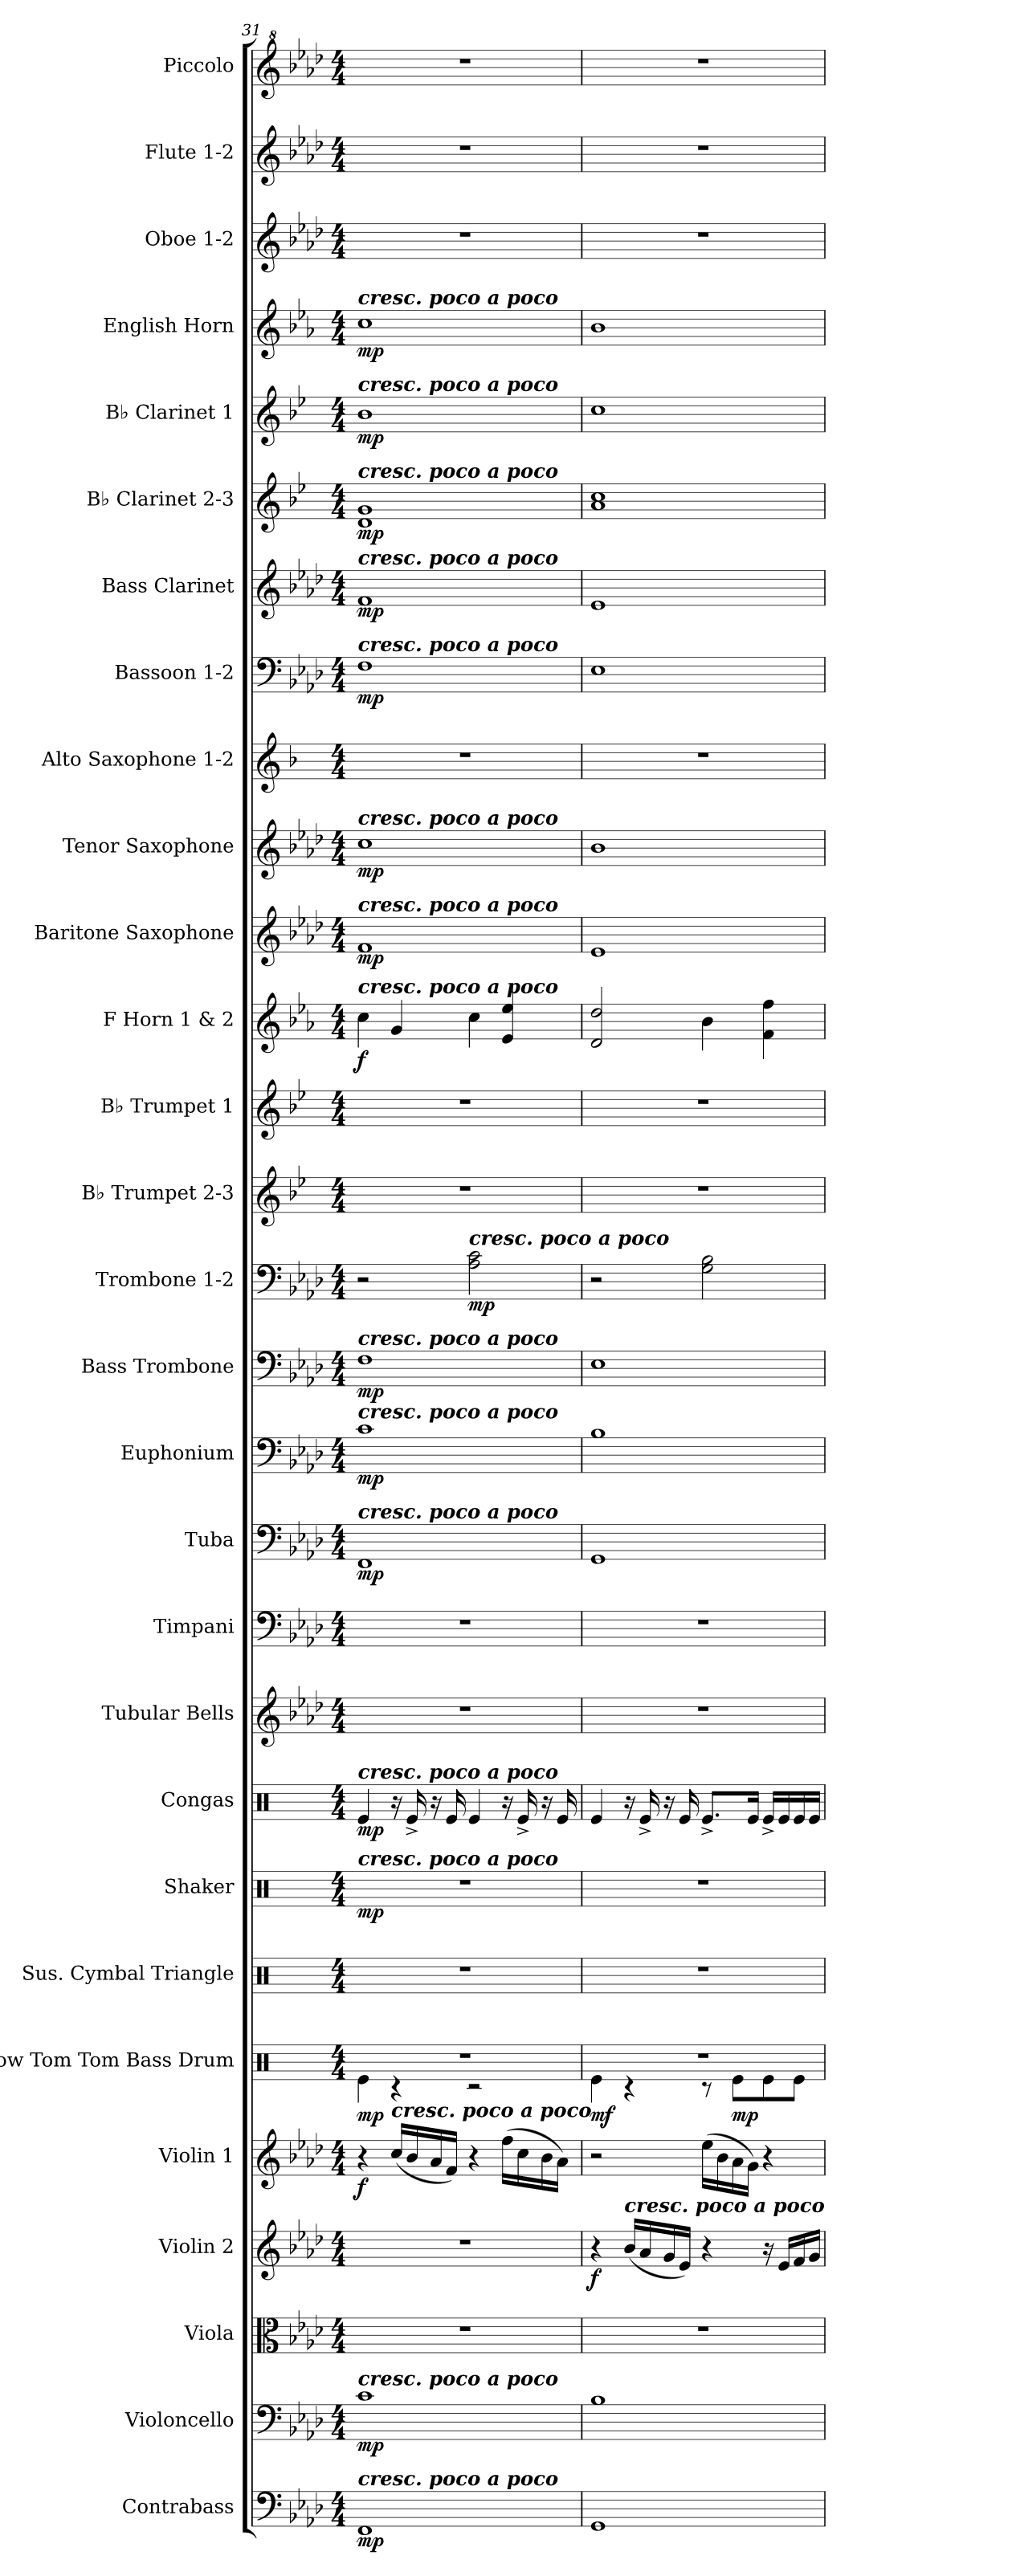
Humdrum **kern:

**kern	**dynam	**kern	**dynam	**kern	**kern	**dynam	**kern	**dynam	**kern	**dynam	**kern	**kern	**dynam	**kern	**dynam	**kern	**kern	**kern	**dynam	**kern	**dynam	**kern	**dynam	**kern	**dynam	**kern	**kern	**kern	**dynam	**kern	**dynam	**kern	**dynam	**kern	**kern	**dynam	**kern	**dynam	**kern	**dynam	**kern	**dynam	**kern	**dynam	**kern	**kern	**kern
*part29	*part29	*part28	*part28	*part27	*part26	*part26	*part25	*part25	*part24	*part24	*part23	*part22	*part22	*part21	*part21	*part20	*part19	*part18	*part18	*part17	*part17	*part16	*part16	*part15	*part15	*part14	*part13	*part12	*part12	*part11	*part11	*part10	*part10	*part9	*part8	*part8	*part7	*part7	*part6	*part6	*part5	*part5	*part4	*part4	*part3	*part2	*part1
*staff29	*staff29	*staff28	*staff28	*staff27	*staff26	*staff26	*staff25	*staff25	*staff24	*staff24	*staff23	*staff22	*staff22	*staff21	*staff21	*staff20	*staff19	*staff18	*staff18	*staff17	*staff17	*staff16	*staff16	*staff15	*staff15	*staff14	*staff13	*staff12	*staff12	*staff11	*staff11	*staff10	*staff10	*staff9	*staff8	*staff8	*staff7	*staff7	*staff6	*staff6	*staff5	*staff5	*staff4	*staff4	*staff3	*staff2	*staff1
*I"Contrabass	*	*I"Violoncello	*	*I"Viola	*I"Violin 2	*	*I"Violin 1	*	*I"Low Tom Tom Bass Drum	*	*I"Sus. Cymbal Triangle	*I"Shaker	*	*I"Congas	*	*I"Tubular Bells	*I"Timpani	*I"Tuba	*	*I"Euphonium	*	*I"Bass Trombone	*	*I"Trombone 1-2	*	*I"B♭ Trumpet 2-3	*I"B♭ Trumpet 1	*I"F Horn 1 &amp; 2	*	*I"Baritone Saxophone	*	*I"Tenor Saxophone	*	*I"Alto Saxophone 1-2	*I"Bassoon 1-2	*	*I"Bass Clarinet	*	*I"B♭ Clarinet 2-3	*	*I"B♭ Clarinet 1	*	*I"English Horn	*	*I"Oboe 1-2	*I"Flute 1-2	*I"Piccolo
*I'Cb.	*	*I'Vc.	*	*I'Vla.	*I'Vln. 2	*	*I'Vln. 1	*	*I'B. Dr.	*	*I'Cym.	*I'Shk	*	*I'Co.	*	*I'Tu. Be.	*I'Timp.	*I'Tba.	*	*I'Euph.	*	*I'B. Tbn.	*	*I'Tbn. 1-2	*	*I'B♭ Tpt. 2-3	*I'B♭ Tpt. 1	*I'F Hn. 1 3	*	*I'Bar. Sax.	*	*I'T. Sax.	*	*I'A. Sax. 1-2	*I'Bsn. 1-2	*	*I'B. Cl.	*	*I'B♭ Cl. 2-3	*	*I'B♭ Cl. 1	*	*I'E. Hn.	*	*I'Ob. 1-2	*I'Fl. 1-2	*I'Picc.
*clefF4	*	*clefF4	*	*clefC3	*clefG2	*	*clefG2	*	*clefX	*	*clefX	*clefX	*	*clefX	*	*clefG2	*clefF4	*clefF4	*	*clefF4	*	*clefF4	*	*clefF4	*	*clefG2	*clefG2	*clefG2	*	*clefG2	*	*clefG2	*	*clefG2	*clefF4	*	*clefG2	*	*clefG2	*	*clefG2	*	*clefG2	*	*clefG2	*clefG2	*clefG^2
*ITrd7c12	*	*	*	*	*	*	*	*	*	*	*	*	*	*	*	*	*	*	*	*	*	*	*	*	*	*ITrd1c2	*ITrd1c2	*ITrd4c7	*	*ITrd12c21	*	*ITrd8c14	*	*ITrd5c9	*	*	*ITrd8c14	*	*ITrd1c2	*	*ITrd1c2	*	*ITrd4c7	*	*	*	*ITrd-7c-12
*k[b-e-a-d-]	*	*k[b-e-a-d-]	*	*k[b-e-a-d-]	*k[b-e-a-d-]	*	*k[b-e-a-d-]	*	*k[]	*	*k[]	*k[]	*	*k[]	*	*k[b-e-a-d-]	*k[b-e-a-d-]	*k[b-e-a-d-]	*	*k[b-e-a-d-]	*	*k[b-e-a-d-]	*	*k[b-e-a-d-]	*	*k[b-e-a-d-]	*k[b-e-a-d-]	*k[b-e-a-d-]	*	*k[b-e-a-d-]	*	*k[b-e-a-d-]	*	*k[b-e-a-d-]	*k[b-e-a-d-]	*	*k[b-e-a-d-]	*	*k[b-e-a-d-]	*	*k[b-e-a-d-]	*	*k[b-e-a-d-]	*	*k[b-e-a-d-]	*k[b-e-a-d-]	*k[b-e-a-d-]
*M4/4	*	*M4/4	*	*M4/4	*M4/4	*	*M4/4	*	*M4/4	*	*M4/4	*M4/4	*	*M4/4	*	*M4/4	*M4/4	*M4/4	*	*M4/4	*	*M4/4	*	*M4/4	*	*M4/4	*M4/4	*M4/4	*	*M4/4	*	*M4/4	*	*M4/4	*M4/4	*	*M4/4	*	*M4/4	*	*M4/4	*	*M4/4	*	*M4/4	*M4/4	*M4/4
=31	=31	=31	=31	=31	=31	=31	=31	=31	=31	=31	=31	=31	=31	=31	=31	=31	=31	=31	=31	=31	=31	=31	=31	=31	=31	=31	=31	=31	=31	=31	=31	=31	=31	=31	=31	=31	=31	=31	=31	=31	=31	=31	=31	=31	=31	=31	=31
*	*	*	*	*	*	*	*	*	*^	*	*	*	*	*	*	*	*	*	*	*	*	*	*	*	*	*	*	*	*	*	*	*	*	*	*	*	*	*	*	*	*	*	*	*	*	*	*
!	!	!	!	!	!	!	!	!	!	!	!	!	!	!	!	!	!	!	!	!	!	!	!	!	!	!	!	!	!	!	!	!	!	!	!	!	!	!	!	!	!	!	!	!LO:TX:a:Bi:t=cresc. poco a poco	!	!	!	!
!	!	!	!	!	!	!	!	!	!	!	!	!	!	!	!	!	!	!	!	!	!	!	!	!	!	!	!	!	!	!	!	!	!	!	!	!	!	!	!	!	!	!LO:TX:a:Bi:t=cresc. poco a poco	!	!	!	!	!	!
!	!	!	!	!	!	!	!	!	!	!	!	!	!	!	!	!	!	!	!	!	!	!	!	!	!	!	!	!	!	!	!	!	!	!	!	!	!	!	!	!LO:TX:a:Bi:t=cresc. poco a poco	!	!	!	!	!	!	!	!
!	!	!	!	!	!	!	!	!	!	!	!	!	!	!	!	!	!	!	!	!	!	!	!	!	!	!	!	!	!	!	!	!	!	!	!	!	!	!LO:TX:a:Bi:t=cresc. poco a poco	!	!	!	!	!	!	!	!	!	!
!	!	!	!	!	!	!	!	!	!	!	!	!	!	!	!	!	!	!	!	!	!	!	!	!	!	!	!	!	!	!	!	!	!	!	!	!LO:TX:a:Bi:t=cresc. poco a poco	!	!	!	!	!	!	!	!	!	!	!	!
!	!	!	!	!	!	!	!	!	!	!	!	!	!	!	!	!	!	!	!	!	!	!	!	!	!	!	!	!	!	!	!	!	!LO:TX:a:Bi:t=cresc. poco a poco	!	!	!	!	!	!	!	!	!	!	!	!	!	!	!
!	!	!	!	!	!	!	!	!	!	!	!	!	!	!	!	!	!	!	!	!	!	!	!	!	!	!	!	!	!	!	!LO:TX:a:Bi:t=cresc. poco a poco	!	!	!	!	!	!	!	!	!	!	!	!	!	!	!	!	!
!	!	!	!	!	!	!	!	!	!	!	!	!	!	!	!	!	!	!	!	!	!	!	!	!	!	!	!	!	!LO:TX:a:Bi:t=cresc. poco a poco	!	!	!	!	!	!	!	!	!	!	!	!	!	!	!	!	!	!	!
!	!	!	!	!	!	!	!	!	!	!	!	!	!	!	!	!	!	!	!	!	!	!	!LO:TX:a:Bi:t=cresc. poco a poco	!	!	!	!	!	!	!	!	!	!	!	!	!	!	!	!	!	!	!	!	!	!	!	!	!
!	!	!	!	!	!	!	!	!	!	!	!	!	!	!	!	!	!	!	!	!	!LO:TX:a:Bi:t=cresc. poco a poco	!	!	!	!	!	!	!	!	!	!	!	!	!	!	!	!	!	!	!	!	!	!	!	!	!	!	!
!	!	!	!	!	!	!	!	!	!	!	!	!	!	!	!	!	!	!	!LO:TX:a:Bi:t=cresc. poco a poco	!	!	!	!	!	!	!	!	!	!	!	!	!	!	!	!	!	!	!	!	!	!	!	!	!	!	!	!	!
!	!	!	!	!	!	!	!	!	!	!	!	!	!	!	!LO:TX:a:Bi:t=cresc. poco a poco	!	!	!	!	!	!	!	!	!	!	!	!	!	!	!	!	!	!	!	!	!	!	!	!	!	!	!	!	!	!	!	!	!
!	!	!	!	!	!	!	!	!	!	!	!	!	!LO:TX:a:Bi:t=cresc. poco a poco	!	!	!	!	!	!	!	!	!	!	!	!	!	!	!	!	!	!	!	!	!	!	!	!	!	!	!	!	!	!	!	!	!	!	!
!	!	!LO:TX:a:Bi:t=cresc. poco a poco	!	!	!	!	!	!	!	!	!	!	!	!	!	!	!	!	!	!	!	!	!	!	!	!	!	!	!	!	!	!	!	!	!	!	!	!	!	!	!	!	!	!	!	!	!	!
!LO:TX:a:Bi:t=cresc. poco a poco	!	!	!	!	!	!	!	!	!	!	!	!	!	!	!	!	!	!	!	!	!	!	!	!	!	!	!	!	!	!	!	!	!	!	!	!	!	!	!	!	!	!	!	!	!	!	!	!
!	!LO:DY:b	!	!LO:DY:b	!	!	!	!	!LO:DY:b	!	!	!LO:DY:b	!	!	!LO:DY:b	!	!LO:DY:b	!	!	!	!LO:DY:b	!	!LO:DY:b	!	!LO:DY:b	!	!	!	!	!	!LO:DY:b	!	!LO:DY:b	!	!LO:DY:b	!	!	!LO:DY:b	!	!LO:DY:b	!	!LO:DY:b	!	!LO:DY:b	!	!LO:DY:b	!	!	!
1FFF	mp	1c	mp	1r	1r	.	4r	f	1r	4Re\	mp	1r	1r	mp	4Re/	mp	1r	1r	1FF	mp	1c	mp	1F	mp	2r	.	1r	1r	4f\	f	1F	mp	1c	mp	1r	1F	mp	1F	mp	1c 1f	mp	1a-	mp	1f	mp	1r	1r	1r
!	!	!	!	!	!	!	!LO:TX:a:Bi:t=cresc. poco a poco	!	!	!	!	!	!	!	!	!	!	!	!	!	!	!	!	!	!	!	!	!	!	!	!	!	!	!	!	!	!	!	!	!	!	!	!	!	!	!	!	!
.	.	.	.	.	.	.	(16cc/LL	.	.	4r	.	.	.	.	16r	.	.	.	.	.	.	.	.	.	.	.	.	.	4c/	.	.	.	.	.	.	.	.	.	.	.	.	.	.	.	.	.	.	.
.	.	.	.	.	.	.	16b-/	.	.	.	.	.	.	.	16Re^/	.	.	.	.	.	.	.	.	.	.	.	.	.	.	.	.	.	.	.	.	.	.	.	.	.	.	.	.	.	.	.	.	.
.	.	.	.	.	.	.	16a-/	.	.	.	.	.	.	.	16r	.	.	.	.	.	.	.	.	.	.	.	.	.	.	.	.	.	.	.	.	.	.	.	.	.	.	.	.	.	.	.	.	.
.	.	.	.	.	.	.	16f/JJ)	.	.	.	.	.	.	.	16Re/	.	.	.	.	.	.	.	.	.	.	.	.	.	.	.	.	.	.	.	.	.	.	.	.	.	.	.	.	.	.	.	.	.
!	!	!	!	!	!	!	!	!	!	!	!	!	!	!	!	!	!	!	!	!	!	!	!	!	!LO:TX:a:Bi:t=cresc. poco a poco	!	!	!	!	!	!	!	!	!	!	!	!	!	!	!	!	!	!	!	!	!	!	!
!	!	!	!	!	!	!	!	!	!	!	!	!	!	!	!	!	!	!	!	!	!	!	!	!	!	!LO:DY:b	!	!	!	!	!	!	!	!	!	!	!	!	!	!	!	!	!	!	!	!	!	!
.	.	.	.	.	.	.	4r	.	.	2r	.	.	.	.	4Re/	.	.	.	.	.	.	.	.	.	2A-\ 2c\	mp	.	.	4f\	.	.	.	.	.	.	.	.	.	.	.	.	.	.	.	.	.	.	.
.	.	.	.	.	.	.	(16ff\LL	.	.	.	.	.	.	.	16r	.	.	.	.	.	.	.	.	.	.	.	.	.	4A-/ 4a-/	.	.	.	.	.	.	.	.	.	.	.	.	.	.	.	.	.	.	.
.	.	.	.	.	.	.	16cc\	.	.	.	.	.	.	.	16Re^/	.	.	.	.	.	.	.	.	.	.	.	.	.	.	.	.	.	.	.	.	.	.	.	.	.	.	.	.	.	.	.	.	.
.	.	.	.	.	.	.	16b-\	.	.	.	.	.	.	.	16r	.	.	.	.	.	.	.	.	.	.	.	.	.	.	.	.	.	.	.	.	.	.	.	.	.	.	.	.	.	.	.	.	.
.	.	.	.	.	.	.	16a-\JJ)	.	.	.	.	.	.	.	16Re/	.	.	.	.	.	.	.	.	.	.	.	.	.	.	.	.	.	.	.	.	.	.	.	.	.	.	.	.	.	.	.	.	.
=32	=32	=32	=32	=32	=32	=32	=32	=32	=32	=32	=32	=32	=32	=32	=32	=32	=32	=32	=32	=32	=32	=32	=32	=32	=32	=32	=32	=32	=32	=32	=32	=32	=32	=32	=32	=32	=32	=32	=32	=32	=32	=32	=32	=32	=32	=32	=32	=32
!	!	!	!	!	!	!LO:DY:b	!	!	!	!	!LO:DY:b	!	!	!	!	!	!	!	!	!	!	!	!	!	!	!	!	!	!	!	!	!	!	!	!	!	!	!	!	!	!	!	!	!	!	!	!	!
1GGG	.	1B-	.	1r	4r	f	2r	.	1r	4Re\	mf	1r	1r	.	4Re/	.	1r	1r	1GG	.	1B-	.	1E-	.	2r	.	1r	1r	2G/ 2g/	.	1E-	.	1B-	.	1r	1E-	.	1E-	.	1g 1b-	.	1b-	.	1e-	.	1r	1r	1r
!	!	!	!	!	!LO:TX:a:Bi:t=cresc. poco a poco	!	!	!	!	!	!	!	!	!	!	!	!	!	!	!	!	!	!	!	!	!	!	!	!	!	!	!	!	!	!	!	!	!	!	!	!	!	!	!	!	!	!	!
.	.	.	.	.	(16b-/LL	.	.	.	.	4r	.	.	.	.	16r	.	.	.	.	.	.	.	.	.	.	.	.	.	.	.	.	.	.	.	.	.	.	.	.	.	.	.	.	.	.	.	.	.
.	.	.	.	.	16a-/	.	.	.	.	.	.	.	.	.	16Re^/	.	.	.	.	.	.	.	.	.	.	.	.	.	.	.	.	.	.	.	.	.	.	.	.	.	.	.	.	.	.	.	.	.
.	.	.	.	.	16g/	.	.	.	.	.	.	.	.	.	16r	.	.	.	.	.	.	.	.	.	.	.	.	.	.	.	.	.	.	.	.	.	.	.	.	.	.	.	.	.	.	.	.	.
.	.	.	.	.	16e-/JJ)	.	.	.	.	.	.	.	.	.	16Re/	.	.	.	.	.	.	.	.	.	.	.	.	.	.	.	.	.	.	.	.	.	.	.	.	.	.	.	.	.	.	.	.	.
.	.	.	.	.	4r	.	(16ee-\LL	.	.	8r	.	.	.	.	8.Re^/L	.	.	.	.	.	.	.	.	.	2G\ 2B-\	.	.	.	4e-\	.	.	.	.	.	.	.	.	.	.	.	.	.	.	.	.	.	.	.
.	.	.	.	.	.	.	16b-\	.	.	.	.	.	.	.	.	.	.	.	.	.	.	.	.	.	.	.	.	.	.	.	.	.	.	.	.	.	.	.	.	.	.	.	.	.	.	.	.	.
!	!	!	!	!	!	!	!	!	!	!	!LO:DY:b	!	!	!	!	!	!	!	!	!	!	!	!	!	!	!	!	!	!	!	!	!	!	!	!	!	!	!	!	!	!	!	!	!	!	!	!	!
.	.	.	.	.	.	.	16a-\	.	.	8Re\L	mp	.	.	.	.	.	.	.	.	.	.	.	.	.	.	.	.	.	.	.	.	.	.	.	.	.	.	.	.	.	.	.	.	.	.	.	.	.
.	.	.	.	.	.	.	16g\JJ)	.	.	.	.	.	.	.	16Re/Jk	.	.	.	.	.	.	.	.	.	.	.	.	.	.	.	.	.	.	.	.	.	.	.	.	.	.	.	.	.	.	.	.	.
.	.	.	.	.	16r	.	4r	.	.	8Re\	.	.	.	.	16Re^/LL	.	.	.	.	.	.	.	.	.	.	.	.	.	4B-\ 4b-\	.	.	.	.	.	.	.	.	.	.	.	.	.	.	.	.	.	.	.
.	.	.	.	.	16e-/LL	.	.	.	.	.	.	.	.	.	16Re/	.	.	.	.	.	.	.	.	.	.	.	.	.	.	.	.	.	.	.	.	.	.	.	.	.	.	.	.	.	.	.	.	.
.	.	.	.	.	16f/	.	.	.	.	8Re\J	.	.	.	.	16Re/	.	.	.	.	.	.	.	.	.	.	.	.	.	.	.	.	.	.	.	.	.	.	.	.	.	.	.	.	.	.	.	.	.
.	.	.	.	.	16g/JJ	.	.	.	.	.	.	.	.	.	16Re/JJ	.	.	.	.	.	.	.	.	.	.	.	.	.	.	.	.	.	.	.	.	.	.	.	.	.	.	.	.	.	.	.	.	.
*	*	*	*	*	*	*	*	*	*v	*v	*	*	*	*	*	*	*	*	*	*	*	*	*	*	*	*	*	*	*	*	*	*	*	*	*	*	*	*	*	*	*	*	*	*	*	*	*	*
=	=	=	=	=	=	=	=	=	=	=	=	=	=	=	=	=	=	=	=	=	=	=	=	=	=	=	=	=	=	=	=	=	=	=	=	=	=	=	=	=	=	=	=	=	=	=	=
*-	*-	*-	*-	*-	*-	*-	*-	*-	*-	*-	*-	*-	*-	*-	*-	*-	*-	*-	*-	*-	*-	*-	*-	*-	*-	*-	*-	*-	*-	*-	*-	*-	*-	*-	*-	*-	*-	*-	*-	*-	*-	*-	*-	*-	*-	*-	*-
